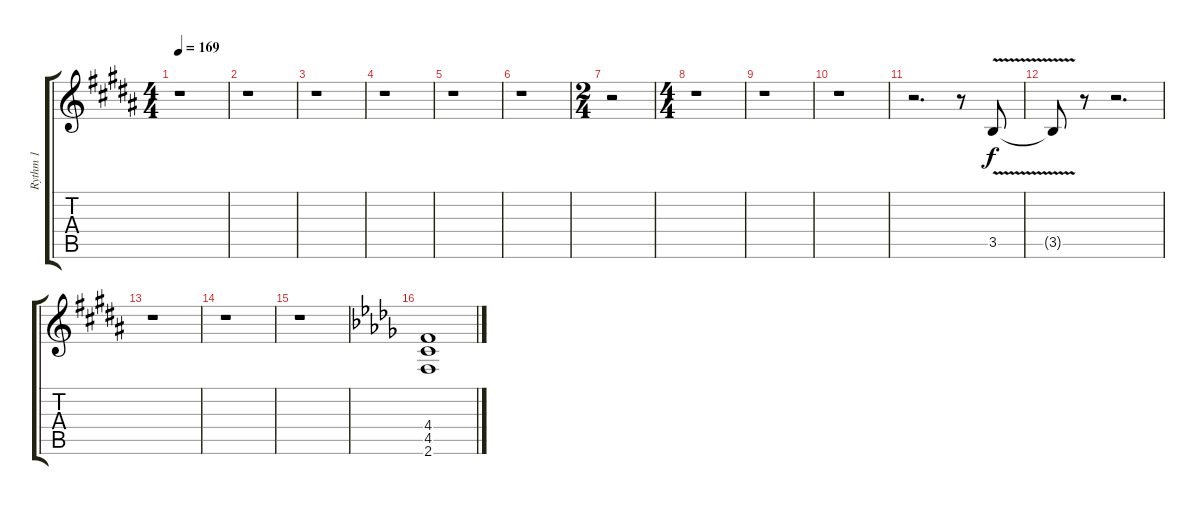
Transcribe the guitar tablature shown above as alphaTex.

\track ("Rythm 1" "Rythm 1") {instrument distortionguitar}
\staff {score tabs}
\tuning (Eb4 Bb3 Gb3 Db3 Ab2 Eb2) {hide}
\ts (4 4)
\tempo 169
\clef g2
\ks b
r.1{dy f} |
r.1 |
r.1 |
r.1 |
r.1 |
r.1 |
\ts (2 4)
r.2 |
\ts (4 4)
r.1 |
r.1 |
r.1 |
r.2{d} r.8 3.5{v}.8 |
3.5{t}.8 r.8 r.2{d} |
r.1 |
r.1 |
r.1 |
\ks db
(4.4 4.5 2.6).1
